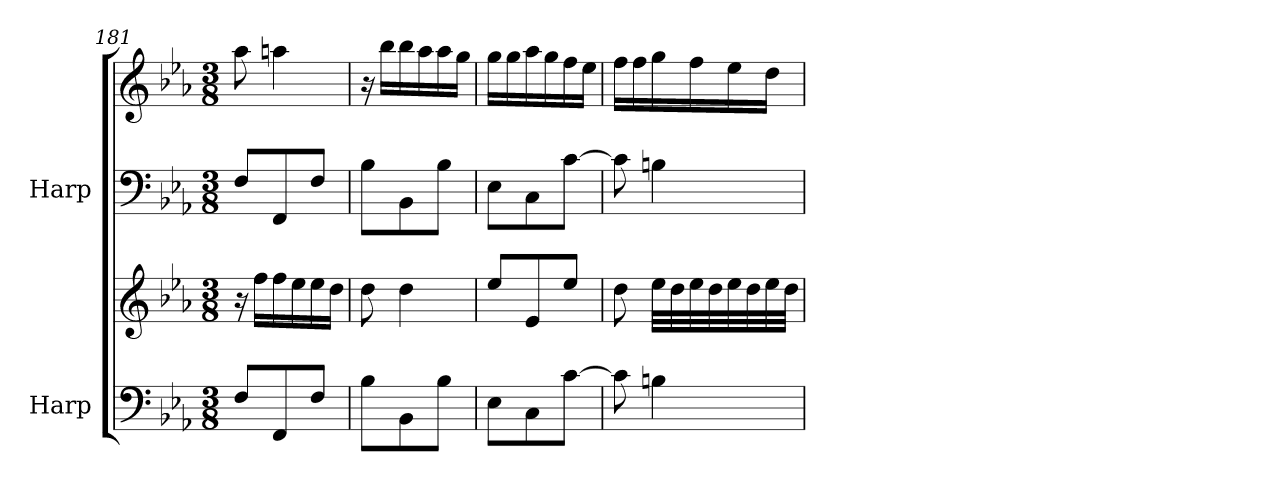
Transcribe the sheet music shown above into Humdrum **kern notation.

**kern	**kern	**kern	**kern
*part2	*part2	*part1	*part1
*staff4	*staff3	*staff2	*staff1
*I"Harp	*	*I"Harp	*
*I'Hp	*	*I'Hp	*
*clefF4	*clefG2	*clefF4	*clefG2
*k[b-e-a-]	*k[b-e-a-]	*k[b-e-a-]	*k[b-e-a-]
*M3/8	*M3/8	*M3/8	*M3/8
=181	=181	=181	=181
8F/L	16r	8F/L	8aa-\
.	16ff\LL	.	.
8FF/	16ff\	8FF/	4aan\
.	16ee-\	.	.
8F/J	16ee-\	8F/J	.
.	16dd\JJ	.	.
=182	=182	=182	=182
8B-\L	8dd\	8B-\L	16r
.	.	.	16bb-\LL
8BB-\	4dd\	8BB-\	16bb-\
.	.	.	16aa-\
8B-\J	.	8B-\J	16aa-\
.	.	.	16gg\JJ
=183	=183	=183	=183
8E-\L	8ee-/L	8E-\L	16gg\LL
.	.	.	16gg\
8C\	8e-/	8C\	16aa-\
.	.	.	16gg\
[8c\J	8ee-/J	[8c\J	16ff\
.	.	.	16ee-\JJ
!!LO:PB:g=z
=184	=184	=184	=184
8c\]	8dd\	8c\]	16ff\LL
.	.	.	16ff\
4Bn\	32ee-\LLL	4Bn\	16gg\
.	32dd\	.	.
.	32ee-\	.	16ff\
.	32dd\	.	.
.	32ee-\	.	16ee-\
.	32dd\	.	.
.	32ee-\	.	16dd\JJ
.	32dd\JJJ	.	.
=	=	=	=
*-	*-	*-	*-
